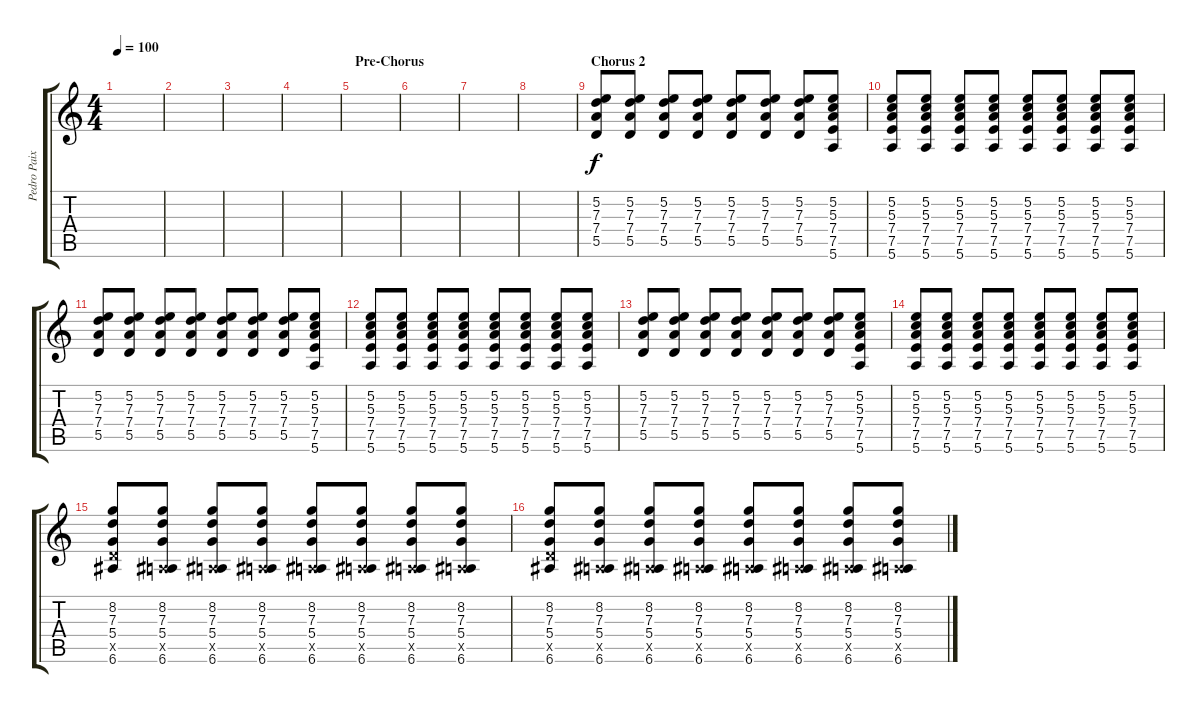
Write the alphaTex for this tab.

\track ("Pedro Paixao" "Pedro Paix") {instrument distortionguitar}
\staff {score tabs}
\tuning (E4 B3 G3 D3 A2 E2) {hide}
\ts (4 4)
\tempo 100
\clef g2
\ks c
|
|
|
|
\section ("" "Pre-Chorus")
|
|
|
|
\section ("" "Chorus 2")
(5.2 7.3 7.4 5.5).8 (5.2 7.3 7.4 5.5).8 (5.2 7.3 7.4 5.5).8 (5.2 7.3 7.4 5.5).8 (5.2 7.3 7.4 5.5).8 (5.2 7.3 7.4 5.5).8 (5.2 7.3 7.4 5.5).8 (5.2 5.3 7.4 7.5 5.6).8 |
(5.2 5.3 7.4 7.5 5.6).8 (5.2 5.3 7.4 7.5 5.6).8 (5.2 5.3 7.4 7.5 5.6).8 (5.2 5.3 7.4 7.5 5.6).8 (5.2 5.3 7.4 7.5 5.6).8 (5.2 5.3 7.4 7.5 5.6).8 (5.2 5.3 7.4 7.5 5.6).8 (5.2 5.3 7.4 7.5 5.6).8 |
(5.2 7.3 7.4 5.5).8 (5.2 7.3 7.4 5.5).8 (5.2 7.3 7.4 5.5).8 (5.2 7.3 7.4 5.5).8 (5.2 7.3 7.4 5.5).8 (5.2 7.3 7.4 5.5).8 (5.2 7.3 7.4 5.5).8 (5.2 5.3 7.4 7.5 5.6).8 |
(5.2 5.3 7.4 7.5 5.6).8 (5.2 5.3 7.4 7.5 5.6).8 (5.2 5.3 7.4 7.5 5.6).8 (5.2 5.3 7.4 7.5 5.6).8 (5.2 5.3 7.4 7.5 5.6).8 (5.2 5.3 7.4 7.5 5.6).8 (5.2 5.3 7.4 7.5 5.6).8 (5.2 5.3 7.4 7.5 5.6).8 |
(5.2 7.3 7.4 5.5).8 (5.2 7.3 7.4 5.5).8 (5.2 7.3 7.4 5.5).8 (5.2 7.3 7.4 5.5).8 (5.2 7.3 7.4 5.5).8 (5.2 7.3 7.4 5.5).8 (5.2 7.3 7.4 5.5).8 (5.2 5.3 7.4 7.5 5.6).8 |
(5.2 5.3 7.4 7.5 5.6).8 (5.2 5.3 7.4 7.5 5.6).8 (5.2 5.3 7.4 7.5 5.6).8 (5.2 5.3 7.4 7.5 5.6).8 (5.2 5.3 7.4 7.5 5.6).8 (5.2 5.3 7.4 7.5 5.6).8 (5.2 5.3 7.4 7.5 5.6).8 (5.2 5.3 7.4 7.5 5.6).8 |
(8.2 7.3 5.4 5.5{x} 6.6).8 (8.2 7.3 5.4 0.5{x} 6.6).8 (8.2 7.3 5.4 0.5{x} 6.6).8 (8.2 7.3 5.4 0.5{x} 6.6).8 (8.2 7.3 5.4 0.5{x} 6.6).8 (8.2 7.3 5.4 0.5{x} 6.6).8 (8.2 7.3 5.4 0.5{x} 6.6).8 (8.2 7.3 5.4 0.5{x} 6.6).8 |
(8.2 7.3 5.4 5.5{x} 6.6).8 (8.2 7.3 5.4 0.5{x} 6.6).8 (8.2 7.3 5.4 0.5{x} 6.6).8 (8.2 7.3 5.4 0.5{x} 6.6).8 (8.2 7.3 5.4 0.5{x} 6.6).8 (8.2 7.3 5.4 0.5{x} 6.6).8 (8.2 7.3 5.4 0.5{x} 6.6).8 (8.2 7.3 5.4 0.5{x} 6.6).8
